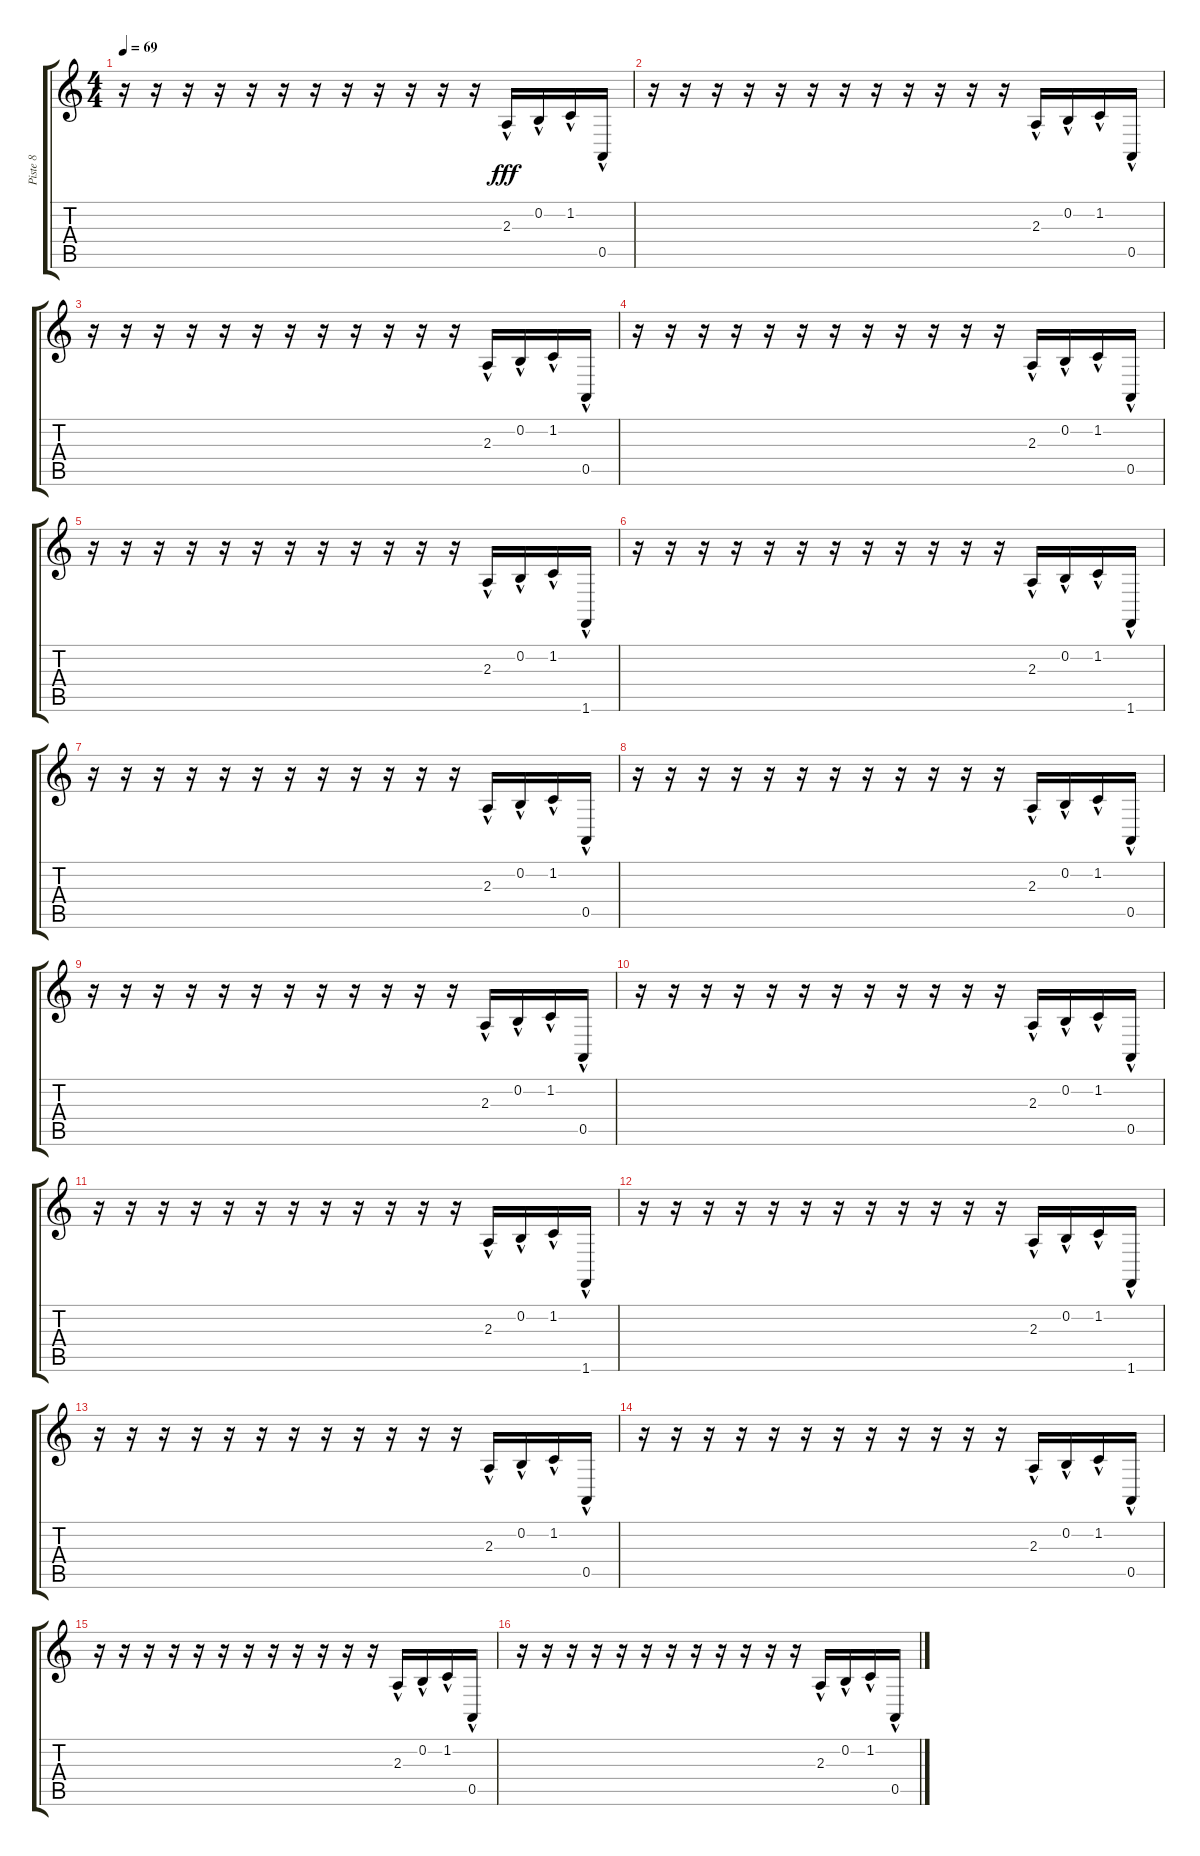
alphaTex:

\track ("Piste 8" "Piste 8") {instrument synthstrings2}
\staff {score tabs}
\tuning (E4 B3 G3 D3 A2 E2) {hide}
\ts (4 4)
\tempo 69
\clef g2
\ks c
r.16{dy fff} r.16 r.16 r.16 r.16 r.16 r.16 r.16 r.16 r.16 r.16 r.16 2.3{hac}.16 0.2{hac}.16 1.2{hac}.16 0.5{hac}.16 |
r.16{volume 16 instrument synthstrings2} r.16 r.16 r.16 r.16 r.16 r.16 r.16 r.16 r.16 r.16 r.16 2.3{hac}.16 0.2{hac}.16 1.2{hac}.16 0.5{hac}.16 |
r.16 r.16 r.16 r.16 r.16 r.16 r.16 r.16 r.16 r.16 r.16 r.16 2.3{hac}.16 0.2{hac}.16 1.2{hac}.16 0.5{hac}.16 |
r.16 r.16 r.16 r.16 r.16 r.16 r.16 r.16 r.16 r.16 r.16 r.16 2.3{hac}.16 0.2{hac}.16 1.2{hac}.16 0.5{hac}.16 |
r.16 r.16 r.16 r.16 r.16 r.16 r.16 r.16 r.16 r.16 r.16 r.16 2.3{hac}.16 0.2{hac}.16 1.2{hac}.16 1.6{hac}.16 |
r.16 r.16 r.16 r.16 r.16 r.16 r.16 r.16 r.16 r.16 r.16 r.16 2.3{hac}.16 0.2{hac}.16 1.2{hac}.16 1.6{hac}.16 |
r.16 r.16 r.16 r.16 r.16 r.16 r.16 r.16 r.16 r.16 r.16 r.16 2.3{hac}.16 0.2{hac}.16 1.2{hac}.16 0.5{hac}.16 |
r.16{volume 16 instrument synthstrings2} r.16 r.16 r.16 r.16 r.16 r.16 r.16 r.16 r.16 r.16 r.16 2.3{hac}.16 0.2{hac}.16 1.2{hac}.16 0.5{hac}.16 |
r.16 r.16 r.16 r.16 r.16 r.16 r.16 r.16 r.16 r.16 r.16 r.16 2.3{hac}.16 0.2{hac}.16 1.2{hac}.16 0.5{hac}.16 |
r.16 r.16 r.16 r.16 r.16 r.16 r.16 r.16 r.16 r.16 r.16 r.16 2.3{hac}.16 0.2{hac}.16 1.2{hac}.16 0.5{hac}.16 |
r.16 r.16 r.16 r.16 r.16 r.16 r.16 r.16 r.16 r.16 r.16 r.16 2.3{hac}.16 0.2{hac}.16 1.2{hac}.16 1.6{hac}.16 |
r.16 r.16 r.16 r.16 r.16 r.16 r.16 r.16 r.16 r.16 r.16 r.16 2.3{hac}.16 0.2{hac}.16 1.2{hac}.16 1.6{hac}.16 |
r.16 r.16 r.16 r.16 r.16 r.16 r.16 r.16 r.16 r.16 r.16 r.16 2.3{hac}.16 0.2{hac}.16 1.2{hac}.16 0.5{hac}.16 |
r.16{volume 16 instrument synthstrings2} r.16 r.16 r.16 r.16 r.16 r.16 r.16 r.16 r.16 r.16 r.16 2.3{hac}.16 0.2{hac}.16 1.2{hac}.16 0.5{hac}.16 |
r.16 r.16 r.16 r.16 r.16 r.16 r.16 r.16 r.16 r.16 r.16 r.16 2.3{hac}.16 0.2{hac}.16 1.2{hac}.16 0.5{hac}.16 |
r.16 r.16 r.16 r.16 r.16 r.16 r.16 r.16 r.16 r.16 r.16 r.16 2.3{hac}.16 0.2{hac}.16 1.2{hac}.16 0.5{hac}.16
